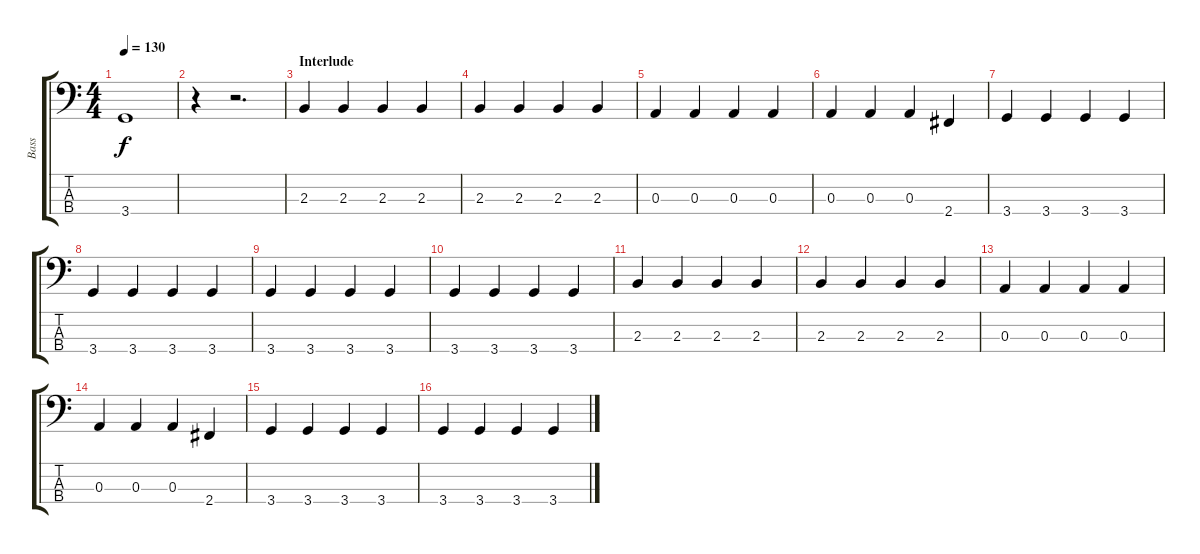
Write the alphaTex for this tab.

\track ("Bass" "Bass") {instrument electricbassfinger}
\staff {score tabs}
\tuning (G2 D2 A1 E1) {hide}
\ts (4 4)
\tempo 130
\clef f4
\ks c
3.4.1{dy f} |
r.4 r.2{d} |
\section ("" "Interlude")
2.3.4 2.3.4 2.3.4 2.3.4 |
2.3.4 2.3.4 2.3.4 2.3.4 |
0.3.4 0.3.4 0.3.4 0.3.4 |
0.3.4 0.3.4 0.3.4 2.4.4 |
3.4.4 3.4.4 3.4.4 3.4.4 |
3.4.4 3.4.4 3.4.4 3.4.4 |
3.4.4 3.4.4 3.4.4 3.4.4 |
3.4.4 3.4.4 3.4.4 3.4.4 |
2.3.4 2.3.4 2.3.4 2.3.4 |
2.3.4 2.3.4 2.3.4 2.3.4 |
0.3.4 0.3.4 0.3.4 0.3.4 |
0.3.4 0.3.4 0.3.4 2.4.4 |
3.4.4 3.4.4 3.4.4 3.4.4 |
3.4.4 3.4.4 3.4.4 3.4.4
